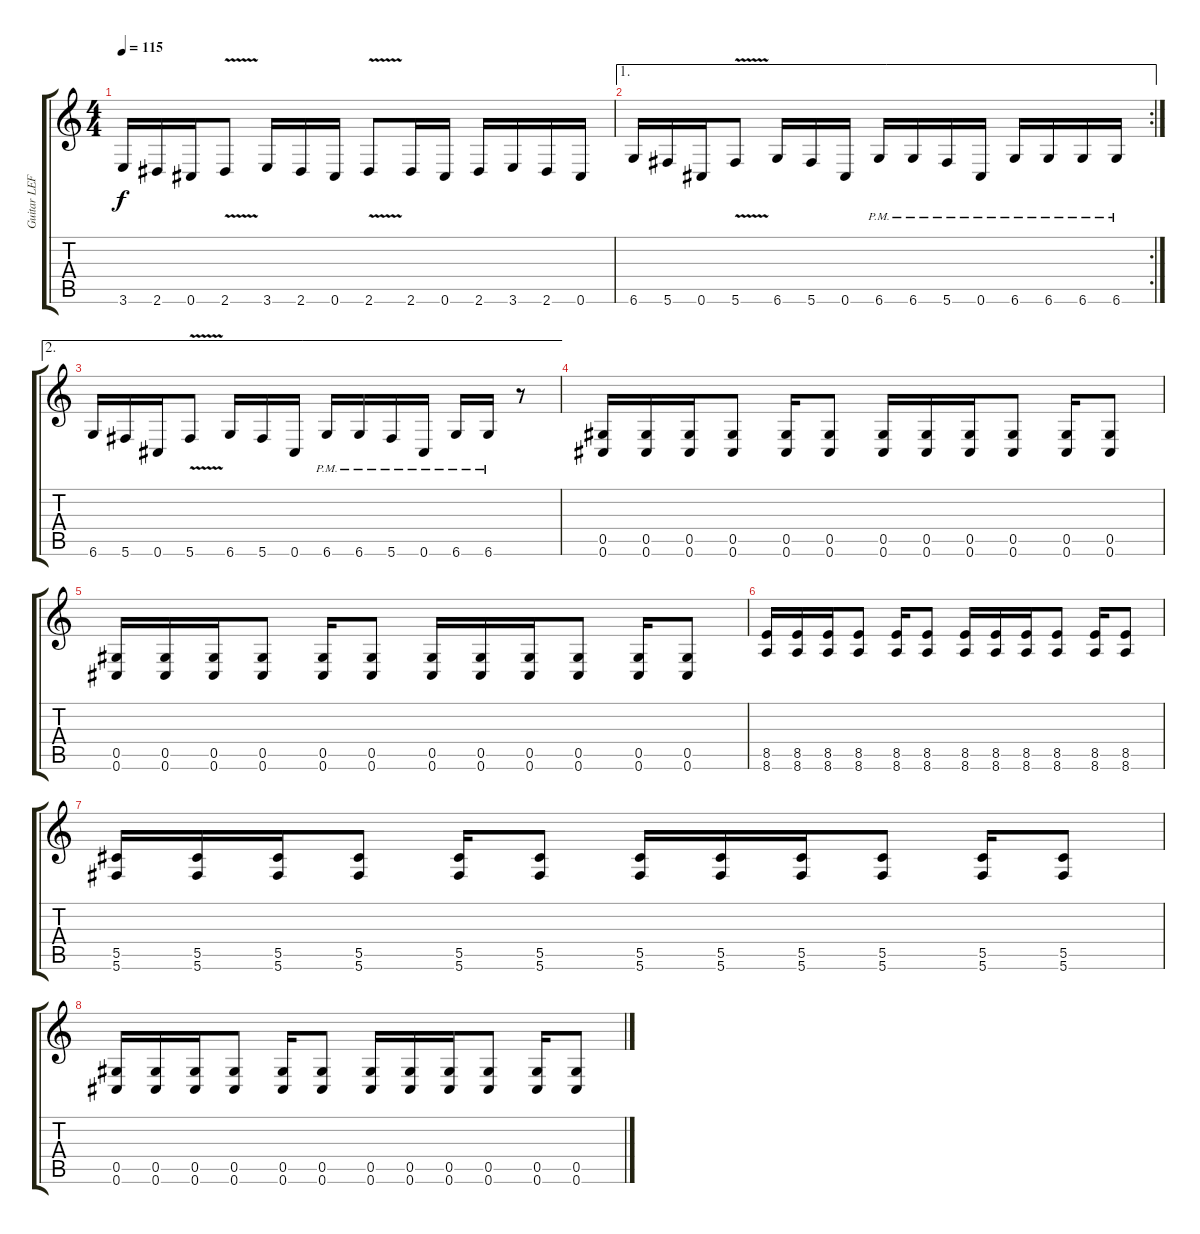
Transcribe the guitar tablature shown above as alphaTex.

\track ("Guitar LEFT" "Guitar LEF") {instrument distortionguitar}
\staff {score tabs}
\tuning (Eb4 Bb3 Gb3 Db3 Ab2 Db2) {hide}
\ts (4 4)
\tempo 115
\clef g2
\ks c
3.6.16{dy f} 2.6.16 0.6.16 2.6{v}.8 3.6.16 2.6.16 0.6.16 2.6{v}.8 2.6.16 0.6.16 2.6.16 3.6.16 2.6.16 0.6.16 |
\ae 1
\rc 2
6.6.16 5.6.16 0.6.16 5.6{v}.8 6.6.16 5.6.16 0.6.16 6.6{pm}.16 6.6{pm}.16 5.6{pm}.16 0.6{pm}.16 6.6{pm}.16 6.6{pm}.16 6.6{pm}.16 6.6{pm}.16 |
\ae 2
6.6.16 5.6.16 0.6.16 5.6{v}.8 6.6.16 5.6.16 0.6.16 6.6{pm}.16 6.6{pm}.16 5.6{pm}.16 0.6{pm}.16 6.6{pm}.16 6.6{pm}.16 r.8 |
(0.5 0.6).16 (0.5 0.6).16 (0.5 0.6).16 (0.5 0.6).8 (0.5 0.6).16 (0.5 0.6).8 (0.5 0.6).16 (0.5 0.6).16 (0.5 0.6).16 (0.5 0.6).8 (0.5 0.6).16 (0.5 0.6).8 |
(0.5 0.6).16 (0.5 0.6).16 (0.5 0.6).16 (0.5 0.6).8 (0.5 0.6).16 (0.5 0.6).8 (0.5 0.6).16 (0.5 0.6).16 (0.5 0.6).16 (0.5 0.6).8 (0.5 0.6).16 (0.5 0.6).8 |
(8.5 8.6).16 (8.5 8.6).16 (8.5 8.6).16 (8.5 8.6).8 (8.5 8.6).16 (8.5 8.6).8 (8.5 8.6).16 (8.5 8.6).16 (8.5 8.6).16 (8.5 8.6).8 (8.5 8.6).16 (8.5 8.6).8 |
(5.5 5.6).16 (5.5 5.6).16 (5.5 5.6).16 (5.5 5.6).8 (5.5 5.6).16 (5.5 5.6).8 (5.5 5.6).16 (5.5 5.6).16 (5.5 5.6).16 (5.5 5.6).8 (5.5 5.6).16 (5.5 5.6).8 |
(0.5 0.6).16 (0.5 0.6).16 (0.5 0.6).16 (0.5 0.6).8 (0.5 0.6).16 (0.5 0.6).8 (0.5 0.6).16 (0.5 0.6).16 (0.5 0.6).16 (0.5 0.6).8 (0.5 0.6).16 (0.5 0.6).8
